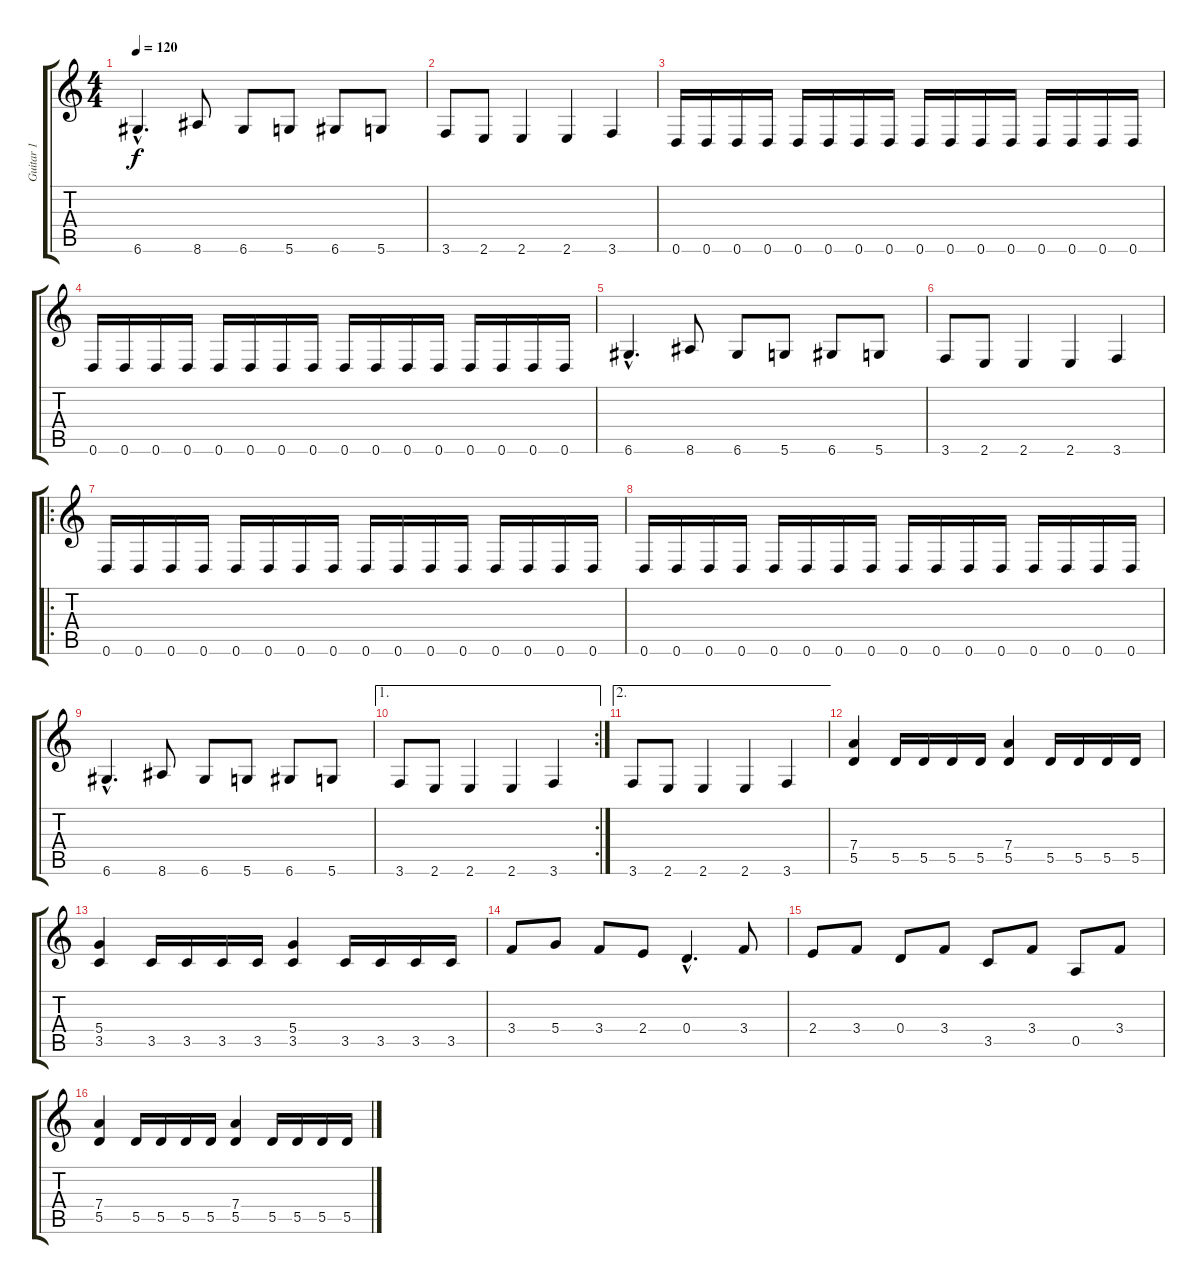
\track ("Guitar 1" "Guitar 1") {instrument distortionguitar}
\staff {score tabs}
\tuning (E4 B3 G3 D3 A2 D2) {hide}
\ts (4 4)
\tempo 120
\clef g2
\ks c
6.6{hac}.4{d dy f} 8.6.8 6.6.8 5.6.8 6.6.8 5.6.8 |
3.6.8 2.6.8 2.6.4 2.6.4 3.6.4 |
0.6.16 0.6.16 0.6.16 0.6.16 0.6.16 0.6.16 0.6.16 0.6.16 0.6.16 0.6.16 0.6.16 0.6.16 0.6.16 0.6.16 0.6.16 0.6.16 |
0.6.16 0.6.16 0.6.16 0.6.16 0.6.16 0.6.16 0.6.16 0.6.16 0.6.16 0.6.16 0.6.16 0.6.16 0.6.16 0.6.16 0.6.16 0.6.16 |
6.6{hac}.4{d} 8.6.8 6.6.8 5.6.8 6.6.8 5.6.8 |
3.6.8 2.6.8 2.6.4 2.6.4 3.6.4 |
\ro
0.6.16 0.6.16 0.6.16 0.6.16 0.6.16 0.6.16 0.6.16 0.6.16 0.6.16 0.6.16 0.6.16 0.6.16 0.6.16 0.6.16 0.6.16 0.6.16 |
0.6.16 0.6.16 0.6.16 0.6.16 0.6.16 0.6.16 0.6.16 0.6.16 0.6.16 0.6.16 0.6.16 0.6.16 0.6.16 0.6.16 0.6.16 0.6.16 |
6.6{hac}.4{d} 8.6.8 6.6.8 5.6.8 6.6.8 5.6.8 |
\ae 1
\rc 2
3.6.8 2.6.8 2.6.4 2.6.4 3.6.4 |
\ae 2
3.6.8 2.6.8 2.6.4 2.6.4 3.6.4 |
(7.4 5.5).4 5.5.16 5.5.16 5.5.16 5.5.16 (7.4 5.5).4 5.5.16 5.5.16 5.5.16 5.5.16 |
(5.4 3.5).4 3.5.16 3.5.16 3.5.16 3.5.16 (5.4 3.5).4 3.5.16 3.5.16 3.5.16 3.5.16 |
3.4.8 5.4.8 3.4.8 2.4.8 0.4{hac}.4{d} 3.4.8 |
2.4.8 3.4.8 0.4.8 3.4.8 3.5.8 3.4.8 0.5.8 3.4.8 |
(7.4 5.5).4 5.5.16 5.5.16 5.5.16 5.5.16 (7.4 5.5).4 5.5.16 5.5.16 5.5.16 5.5.16
